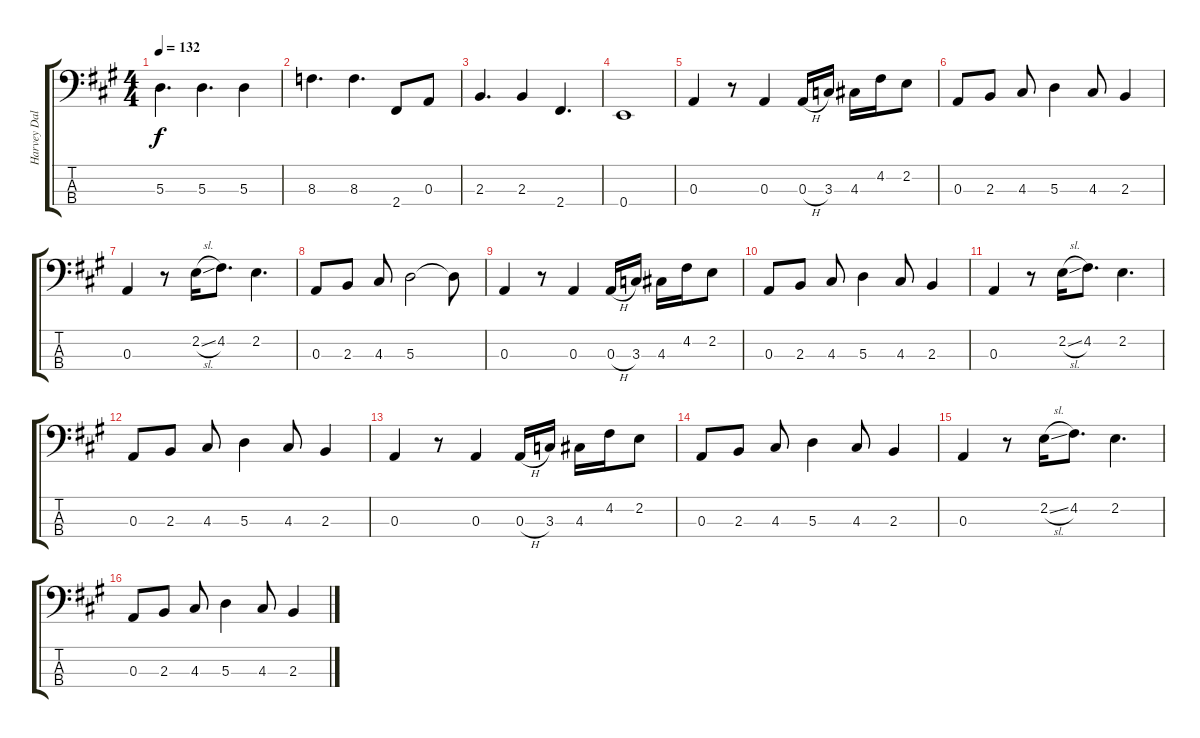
\track ("Harvey Dalton Bass" "Harvey Dal") {instrument electricbassfinger}
\staff {score tabs}
\tuning (G2 D2 A1 E1) {hide}
\ts (4 4)
\tempo 132
\clef f4
\ks a
5.3.4{d dy f} 5.3.4{d} 5.3.4 |
8.3.4{d} 8.3.4{d} 2.4.8 0.3.8 |
2.3.4{d} 2.3.4 2.4.4{d} |
0.4.1 |
0.3.4 r.8 0.3.4 0.3{h}.16 3.3.16 4.3.16 4.2.16 2.2.8 |
0.3.8 2.3.8 4.3.8 5.3.4 4.3.8 2.3.4 |
0.3.4 r.8 2.2{sl}.16 4.2.8{d} 2.2.4{d} |
0.3.8 2.3.8 4.3.8 5.3.2 5.3{t}.8 |
0.3.4 r.8 0.3.4 0.3{h}.16 3.3.16 4.3.16 4.2.16 2.2.8 |
0.3.8 2.3.8 4.3.8 5.3.4 4.3.8 2.3.4 |
0.3.4 r.8 2.2{sl}.16 4.2.8{d} 2.2.4{d} |
0.3.8 2.3.8 4.3.8 5.3.4 4.3.8 2.3.4 |
0.3.4 r.8 0.3.4 0.3{h}.16 3.3.16 4.3.16 4.2.16 2.2.8 |
0.3.8 2.3.8 4.3.8 5.3.4 4.3.8 2.3.4 |
0.3.4 r.8 2.2{sl}.16 4.2.8{d} 2.2.4{d} |
0.3.8 2.3.8 4.3.8 5.3.4 4.3.8 2.3.4
